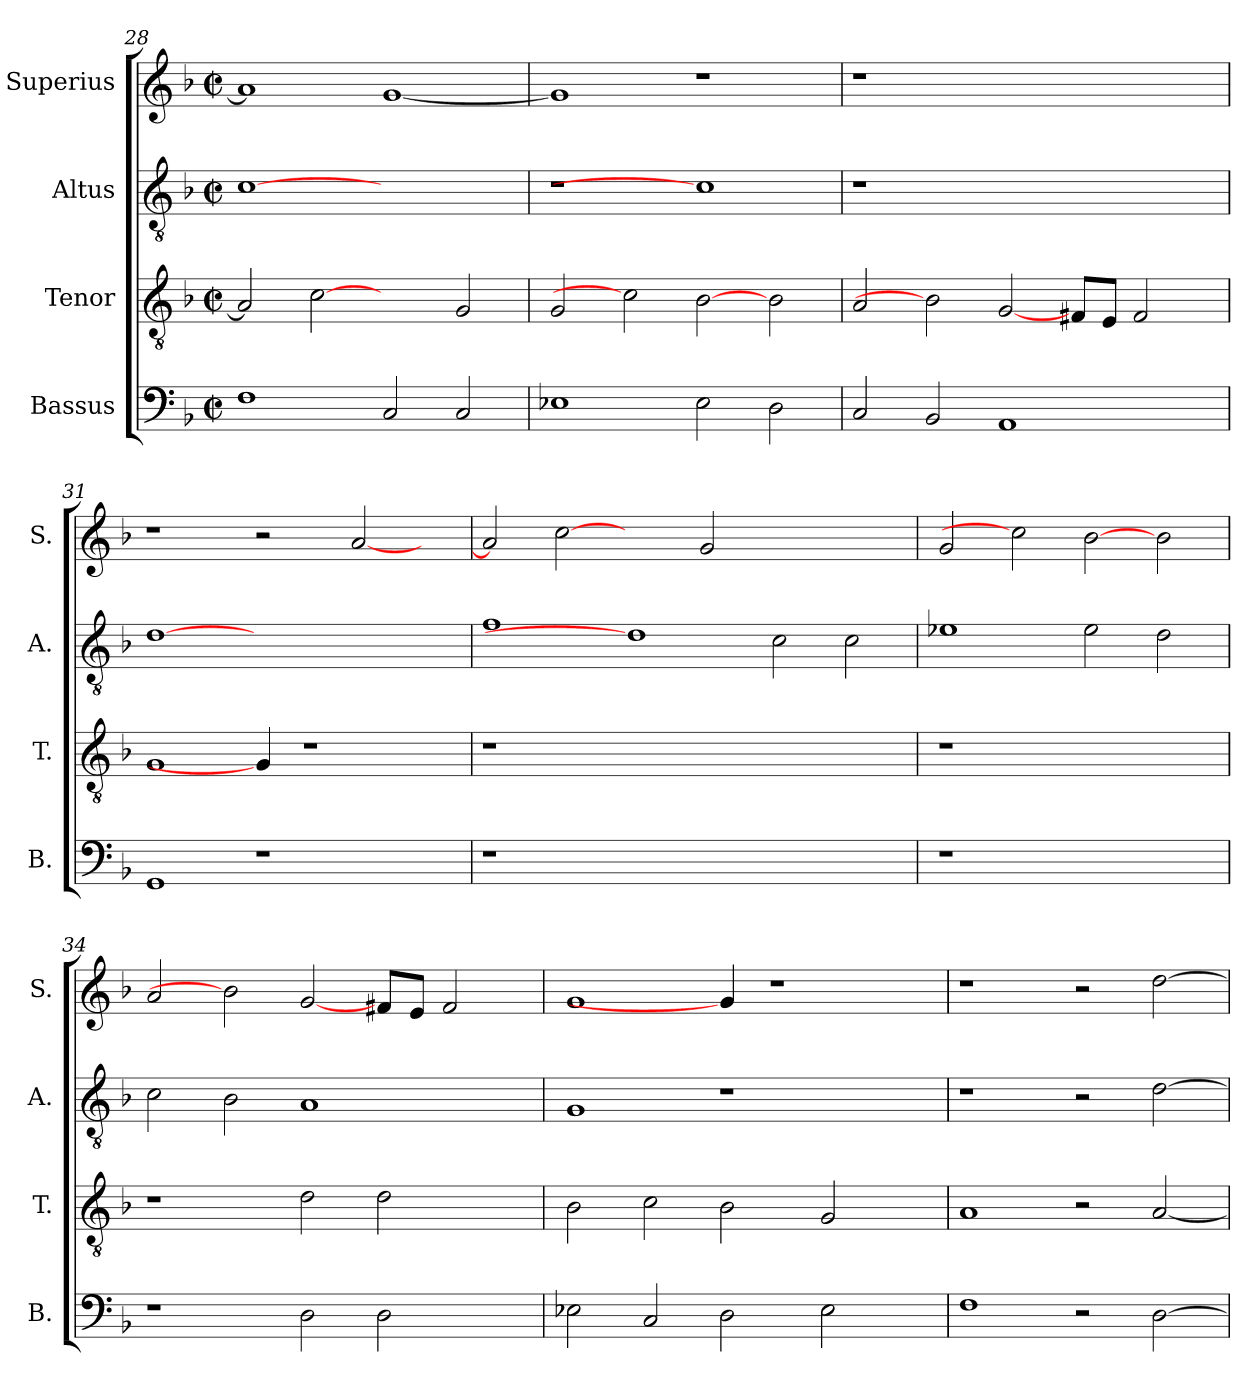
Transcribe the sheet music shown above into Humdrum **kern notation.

**kern	**kern	**kern	**kern
*part4	*part3	*part2	*part1
*staff4	*staff3	*staff2	*staff1
*I"Bassus	*I"Tenor	*I"Altus	*I"Superius
*I'B.	*I'T.	*I'A.	*I'S.
!!LO:LB:g=z
*clefF4	*clefGv2	*clefGv2	*clefG2
*	*ITrd7c12	*ITrd7c12	*
*k[b-]	*k[b-]	*k[b-]	*k[b-]
*F:	*F:	*F:	*F:
*M2/2	*M2/2	*M2/2	*M2/2
*met(c|)	*met(c|)	*met(c|)	*met(c|)
=28	=28	=28	=28
1Fi	2AAi/]	[1Ci	1ai]
.	[2Ci	.	.
2Ci/	2ryy	1ryy	[<1gi
2Ci/	2GGi/	.	.
=29	=29	=29	=29
!	!	!LO:N:vis=1	!
1E-Xi	2GGi/	1r	1gi]
.	2Ci]	.	.
2E-i\	[2BB-i	1Ci]	1r
2Di\	2BB-i\	.	.
=30	=30	=30	=30
!	!	!LO:N:vis=1	!LO:N:vis=1
2Ci/	2AAi/	1r	1r
2BB-i/	2BB-i]	.	.
1AAi	[2GGi/	1ryy	1ryy
.	8FF#Xi/L	.	.
.	8EEi/J	.	.
.	2FF#i/	.	.
4ryy	.	4ryy	4ryy
=31	=31	=31	=31
1GGi	1GGi	[1Di	1r
1r	4GGi/]	1ryy	2r
.	1r	.	.
.	.	.	[<2ai/
4ryy	.	4ryy	4ryy
=32	=32	=32	=32
!LO:N:vis=1	!LO:N:vis=1	!	!
1r	1r	1Fi	2ai/]
.	.	.	[2cci
0ryy	0ryy	1Di]	2ryy
.	.	.	2gi/
.	.	2Ci\	1ryy
.	.	2Ci\	.
!!LO:PB:g=z
=33	=33	=33	=33
!LO:N:vis=1	!LO:N:vis=1	!	!
1r	1r	1E-Xi	2gi/
.	.	.	2cci]
1ryy	1ryy	2E-i\	[2b-i
.	.	2Di\	2b-i\
=34	=34	=34	=34
1r	1r	2Ci\	2ai/
.	.	2BB-i\	2b-i]
2Di\	2Di\	1AAi	[2gi/
2Di\	2Di\	.	8f#Xi/L
.	.	.	8ei/J
.	.	.	2f#i/
4ryy	4ryy	4ryy	.
=35	=35	=35	=35
2E-Xi\	2BB-i\	1GGi	1gi
2Ci/	2Ci\	.	.
2Di\	2BB-i\	1r	4gi/]
.	.	.	1r
2E-i\	2GGi/	.	.
4ryy	4ryy	4ryy	.
=36	=36	=36	=36
1Fi	1AAi	1r	1r
2r	2r	2r	2r
[>2Di\	[<2AAi/	[>2Di\	[>2ddi\
=	=	=	=
*-	*-	*-	*-
